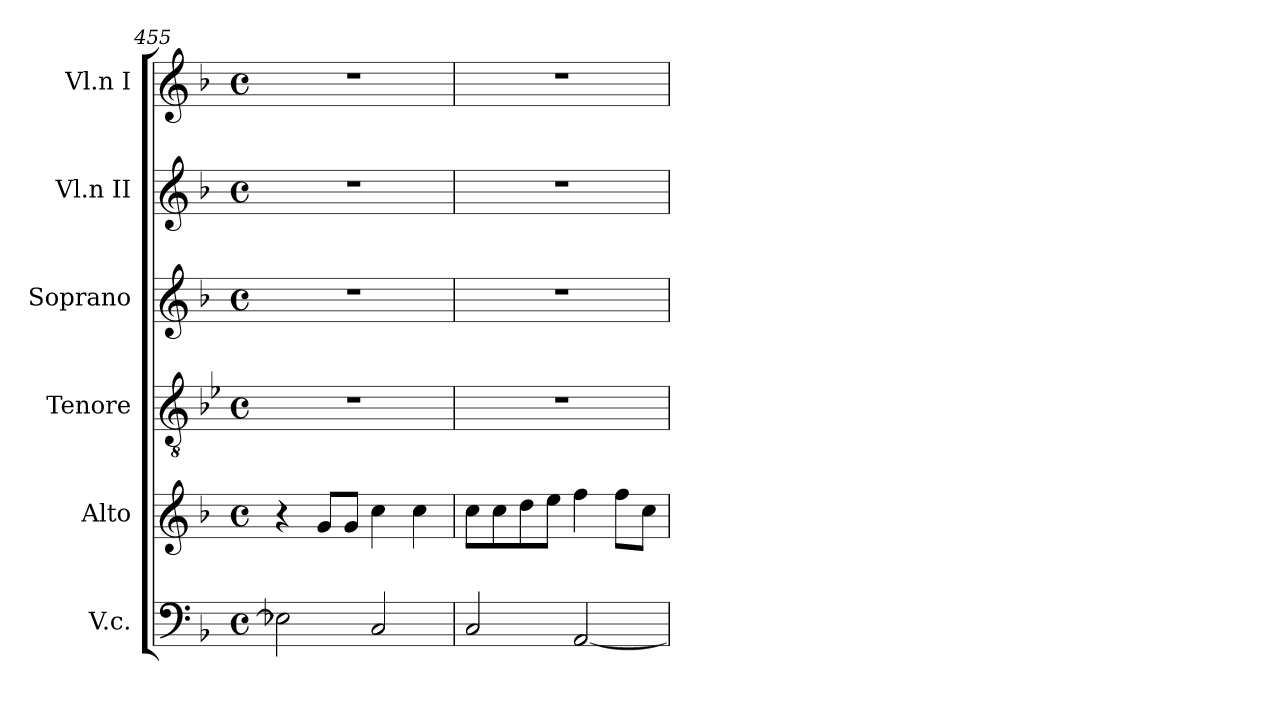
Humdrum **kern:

**kern	**kern	**kern	**kern	**kern	**kern
*part6	*part5	*part4	*part3	*part2	*part1
*staff6	*staff5	*staff4	*staff3	*staff2	*staff1
*I"V.c.	*I"Alto	*I"Tenore	*I"Soprano	*I"Vl.n II	*I"Vl.n I
*I'V.c.	*I'Alto	*I'Tenore	*I'Soprano	*I'Vl.n II	*I'Vl.n I
*clefF4	*clefG2	*clefGv2	*clefG2	*clefG2	*clefG2
*k[b-]	*k[b-]	*k[b-e-]	*k[b-]	*k[b-]	*k[b-]
*F:	*F:	*B-:	*F:	*F:	*F:
*M4/4	*M4/4	*M4/4	*M4/4	*M4/4	*M4/4
*met(c)	*met(c)	*met(c)	*met(c)	*met(c)	*met(c)
=455	=455	=455	=455	=455	=455
2E-X\]	4r	1r	1r	1r	1r
.	8g/L	.	.	.	.
.	8g/J	.	.	.	.
2C/	4cc\	.	.	.	.
.	4cc\	.	.	.	.
=456	=456	=456	=456	=456	=456
2C/	8cc\L	1r	1r	1r	1r
.	8cc\	.	.	.	.
.	8dd\	.	.	.	.
.	8ee\J	.	.	.	.
[<2AA/	4ff\	.	.	.	.
.	8ff\L	.	.	.	.
.	8cc\J	.	.	.	.
=	=	=	=	=	=
*-	*-	*-	*-	*-	*-
